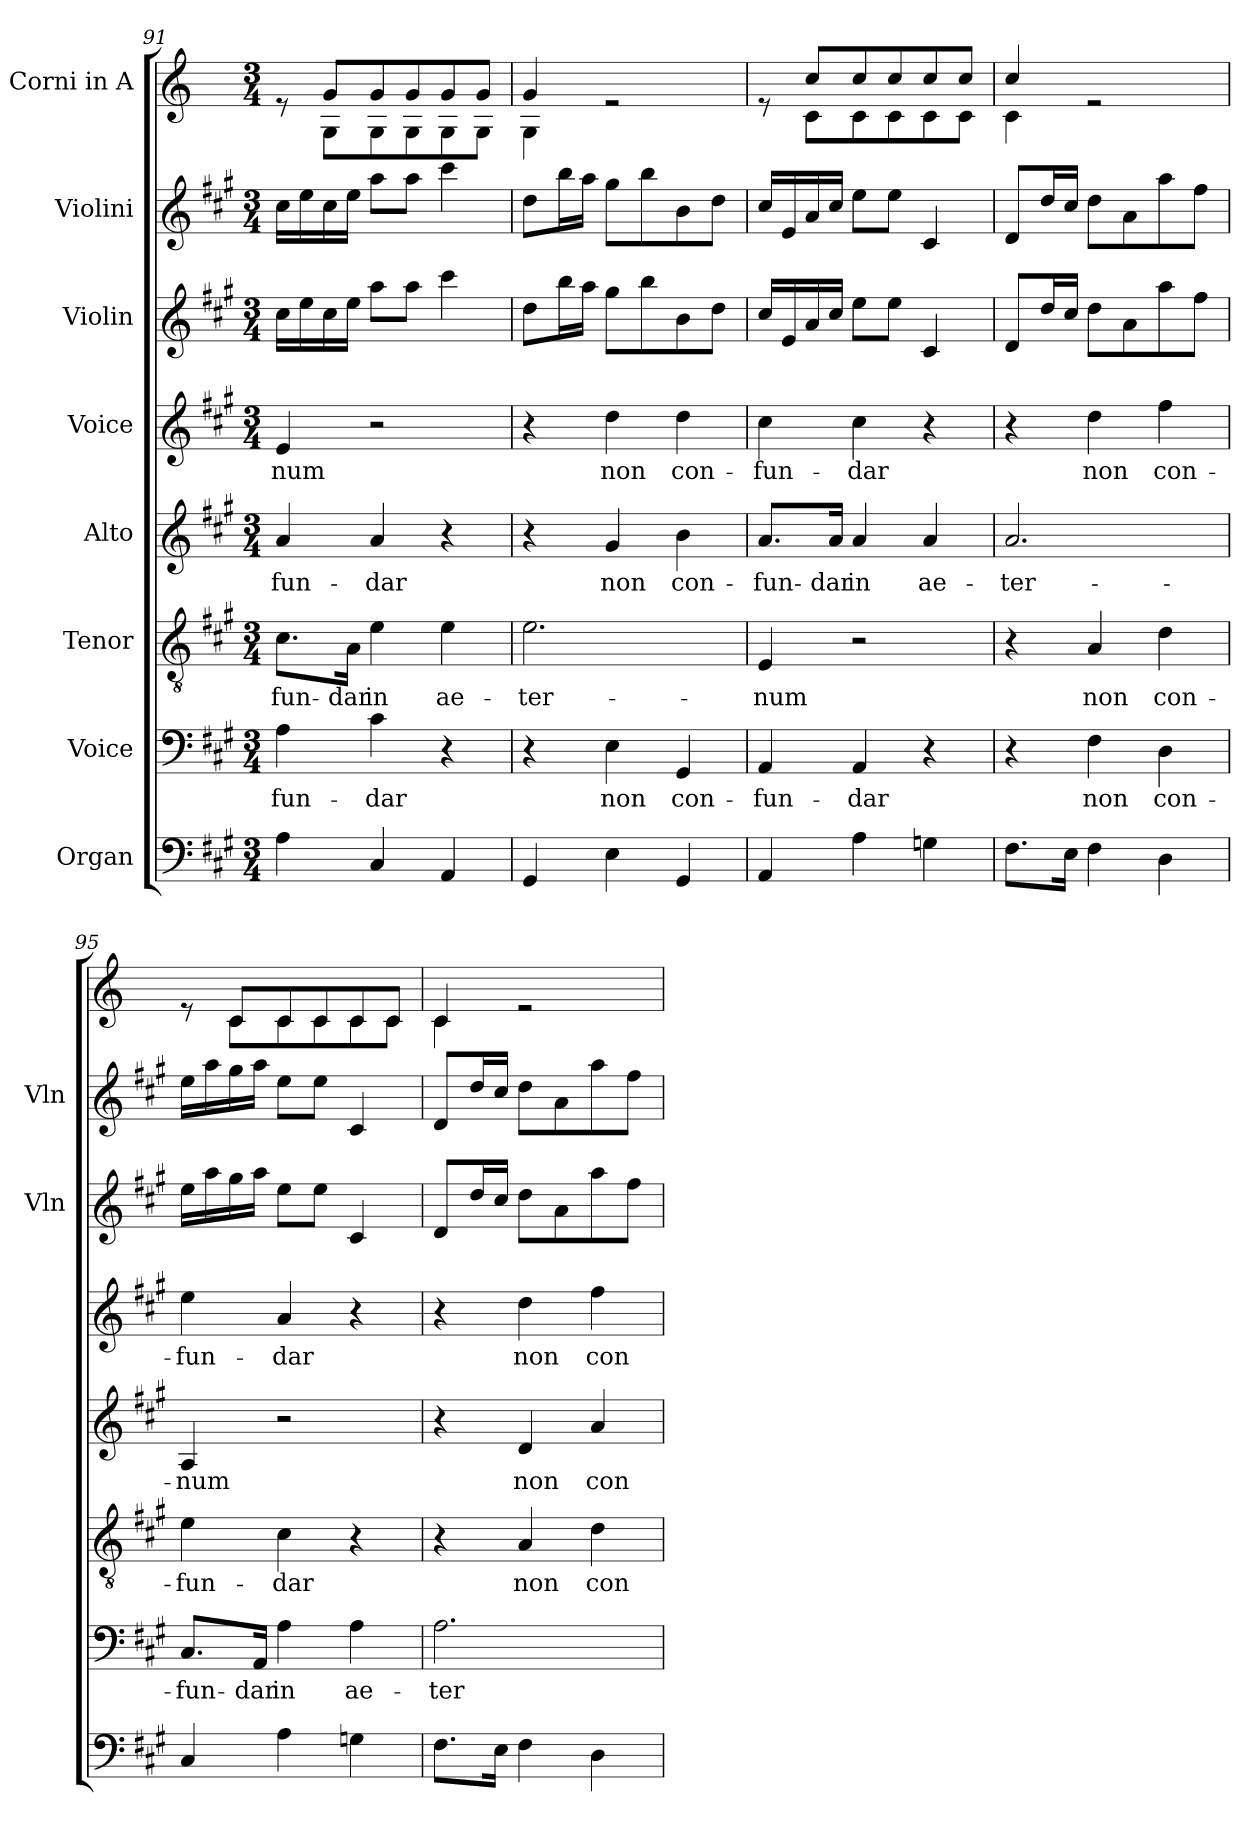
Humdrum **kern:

**kern	**kern	**text	**kern	**text	**kern	**text	**kern	**text	**kern	**kern	**kern
*part8	*part7	*part7	*part6	*part6	*part5	*part5	*part4	*part4	*part3	*part2	*part1
*staff8	*staff7	*staff7	*staff6	*staff6	*staff5	*staff5	*staff4	*staff4	*staff3	*staff2	*staff1
*I"Organ	*I"Voice	*	*I"Tenor	*	*I"Alto	*	*I"Voice	*	*I"Violin	*I"Violini	*I"Corni in A
*	*	*	*	*	*	*	*	*	*I'Vln	*I'Vln	*
*clefF4	*clefF4	*	*clefGv2	*	*clefG2	*	*clefG2	*	*clefG2	*clefG2	*clefG2
*	*	*	*	*	*	*	*	*	*	*	*ITrd2c3
*k[f#c#g#]	*k[f#c#g#]	*	*k[f#c#g#]	*	*k[f#c#g#]	*	*k[f#c#g#]	*	*k[f#c#g#]	*k[f#c#g#]	*k[f#c#g#]
*M3/4	*M3/4	*	*M3/4	*	*M3/4	*	*M3/4	*	*M3/4	*M3/4	*M3/4
=91	=91	=91	=91	=91	=91	=91	=91	=91	=91	=91	=91
!	!	!LO:LY:b	!	!LO:LY:b	!	!LO:LY:b	!	!LO:LY:b	!	!	!
*	*	*	*	*	*	*	*	*	*	*	*^
4A\	4A\	-fun-	8.c#\L	-fun-	4a/	-fun-	4e/	num	16cc#\LL	16cc#\LL	8re	8ryy
.	.	.	.	.	.	.	.	.	16ee\	16ee\	.	.
.	.	.	.	.	.	.	.	.	16cc#\	16cc#\	8e/L	8E\L
!	!	!	!	!LO:LY:b	!	!	!	!	!	!	!	!
.	.	.	16A\Jk	-dar	.	.	.	.	16ee\JJ	16ee\JJ	.	.
!	!	!LO:LY:b	!	!LO:LY:b	!	!LO:LY:b	!	!	!	!	!	!
4C#/	4c#\	-dar	4e\	in	4a/	-dar	2r	.	8aa\L	8aa\L	8e/	8E\
.	.	.	.	.	.	.	.	.	8aa\J	8aa\J	8e/	8E\
!	!	!	!	!LO:LY:b	!	!	!	!	!	!	!	!
4AA/	4r	.	4e\	ae-	4r	.	.	.	4ccc#\	4ccc#\	8e/	8E\
.	.	.	.	.	.	.	.	.	.	.	8e/J	8E\J
=92	=92	=92	=92	=92	=92	=92	=92	=92	=92	=92	=92	=92
!	!	!	!	!LO:LY:b	!	!	!	!	!	!	!	!
4GG#/	4r	.	2.e\	-ter-	4r	.	4r	.	8dd\L	8dd\L	4e/	4E\
.	.	.	.	.	.	.	.	.	16bb\L	16bb\L	.	.
.	.	.	.	.	.	.	.	.	16aa\JJ	16aa\JJ	.	.
!	!	!LO:LY:b	!	!	!	!LO:LY:b	!	!LO:LY:b	!	!	!	!
4E\	4E\	non	.	.	4g#/	non	4dd\	non	8gg#\L	8gg#\L	2re	2ryy
.	.	.	.	.	.	.	.	.	8bb\	8bb\	.	.
!	!	!LO:LY:b	!	!	!	!LO:LY:b	!	!LO:LY:b	!	!	!	!
4GG#/	4GG#/	con-	.	.	4b\	con-	4dd\	con-	8b\	8b\	.	.
.	.	.	.	.	.	.	.	.	8dd\J	8dd\J	.	.
!!LO:PB:g=z	!!
=93	=93	=93	=93	=93	=93	=93	=93	=93	=93	=93	=93	=93
!	!	!LO:LY:b	!	!LO:LY:b	!	!LO:LY:b	!	!LO:LY:b	!	!	!	!
4AA/	4AA/	-fun-	4E/	-num	8.a/L	-fun-	4cc#\	-fun-	16cc#/LL	16cc#/LL	8re	8ryy
.	.	.	.	.	.	.	.	.	16e/	16e/	.	.
.	.	.	.	.	.	.	.	.	16a/	16a/	8a/L	8A\L
!	!	!	!	!	!	!LO:LY:b	!	!	!	!	!	!
.	.	.	.	.	16a/Jk	-dar	.	.	16cc#/JJ	16cc#/JJ	.	.
!	!	!LO:LY:b	!	!	!	!LO:LY:b	!	!LO:LY:b	!	!	!	!
4A\	4AA/	-dar	2r	.	4a/	in	4cc#\	-dar	8ee\L	8ee\L	8a/	8A\
.	.	.	.	.	.	.	.	.	8ee\J	8ee\J	8a/	8A\
!	!	!	!	!	!	!LO:LY:b	!	!	!	!	!	!
4Gn\	4r	.	.	.	4a/	ae-	4r	.	4c#/	4c#/	8a/	8A\
.	.	.	.	.	.	.	.	.	.	.	8a/J	8A\J
=94	=94	=94	=94	=94	=94	=94	=94	=94	=94	=94	=94	=94
!	!	!	!	!	!	!LO:LY:b	!	!	!	!	!	!
8.F#\L	4r	.	4r	.	2.a/	-ter-	4r	.	8d/L	8d/L	4a/	4A\
.	.	.	.	.	.	.	.	.	16dd/L	16dd/L	.	.
16E\Jk	.	.	.	.	.	.	.	.	16cc#/JJ	16cc#/JJ	.	.
!	!	!LO:LY:b	!	!LO:LY:b	!	!	!	!LO:LY:b	!	!	!	!
4F#\	4F#\	non	4A/	non	.	.	4dd\	non	8dd\L	8dd\L	2re	2ryy
.	.	.	.	.	.	.	.	.	8a\	8a\	.	.
!	!	!LO:LY:b	!	!LO:LY:b	!	!	!	!LO:LY:b	!	!	!	!
4D\	4D\	con-	4d\	con-	.	.	4ff#\	con-	8aa\	8aa\	.	.
.	.	.	.	.	.	.	.	.	8ff#\J	8ff#\J	.	.
=95	=95	=95	=95	=95	=95	=95	=95	=95	=95	=95	=95	=95
!	!	!LO:LY:b	!	!LO:LY:b	!	!LO:LY:b	!	!LO:LY:b	!	!	!	!
4C#/	8.C#/L	-fun-	4e\	-fun-	4A/	-num	4ee\	-fun-	16ee\LL	16ee\LL	8re	8ryy
.	.	.	.	.	.	.	.	.	16aa\	16aa\	.	.
.	.	.	.	.	.	.	.	.	16gg#\	16gg#\	8A/L	8A\L
!	!	!LO:LY:b	!	!	!	!	!	!	!	!	!	!
.	16AA/Jk	-dar	.	.	.	.	.	.	16aa\JJ	16aa\JJ	.	.
!	!	!LO:LY:b	!	!LO:LY:b	!	!	!	!LO:LY:b	!	!	!	!
4A\	4A\	in	4c#\	-dar	2r	.	4a/	-dar	8ee\L	8ee\L	8A/	8A\
.	.	.	.	.	.	.	.	.	8ee\J	8ee\J	8A/	8A\
!	!	!LO:LY:b	!	!	!	!	!	!	!	!	!	!
4Gn\	4A\	ae-	4r	.	.	.	4r	.	4c#/	4c#/	8A/	8A\
.	.	.	.	.	.	.	.	.	.	.	8A/J	8A\J
=96	=96	=96	=96	=96	=96	=96	=96	=96	=96	=96	=96	=96
!	!	!LO:LY:b	!	!	!	!	!	!	!	!	!	!
8.F#\L	2.A\	-ter-	4r	.	4r	.	4r	.	8d/L	8d/L	4A/	4A\
.	.	.	.	.	.	.	.	.	16dd/L	16dd/L	.	.
16E\Jk	.	.	.	.	.	.	.	.	16cc#/JJ	16cc#/JJ	.	.
!	!	!	!	!LO:LY:b	!	!LO:LY:b	!	!LO:LY:b	!	!	!	!
4F#\	.	.	4A/	non	4d/	non	4dd\	non	8dd\L	8dd\L	2re	2ryy
.	.	.	.	.	.	.	.	.	8a\	8a\	.	.
!	!	!	!	!LO:LY:b	!	!LO:LY:b	!	!LO:LY:b	!	!	!	!
4D\	.	.	4d\	con-	4a/	con-	4ff#\	con-	8aa\	8aa\	.	.
.	.	.	.	.	.	.	.	.	8ff#\J	8ff#\J	.	.
*	*	*	*	*	*	*	*	*	*	*	*v	*v
=	=	=	=	=	=	=	=	=	=	=	=
*-	*-	*-	*-	*-	*-	*-	*-	*-	*-	*-	*-
